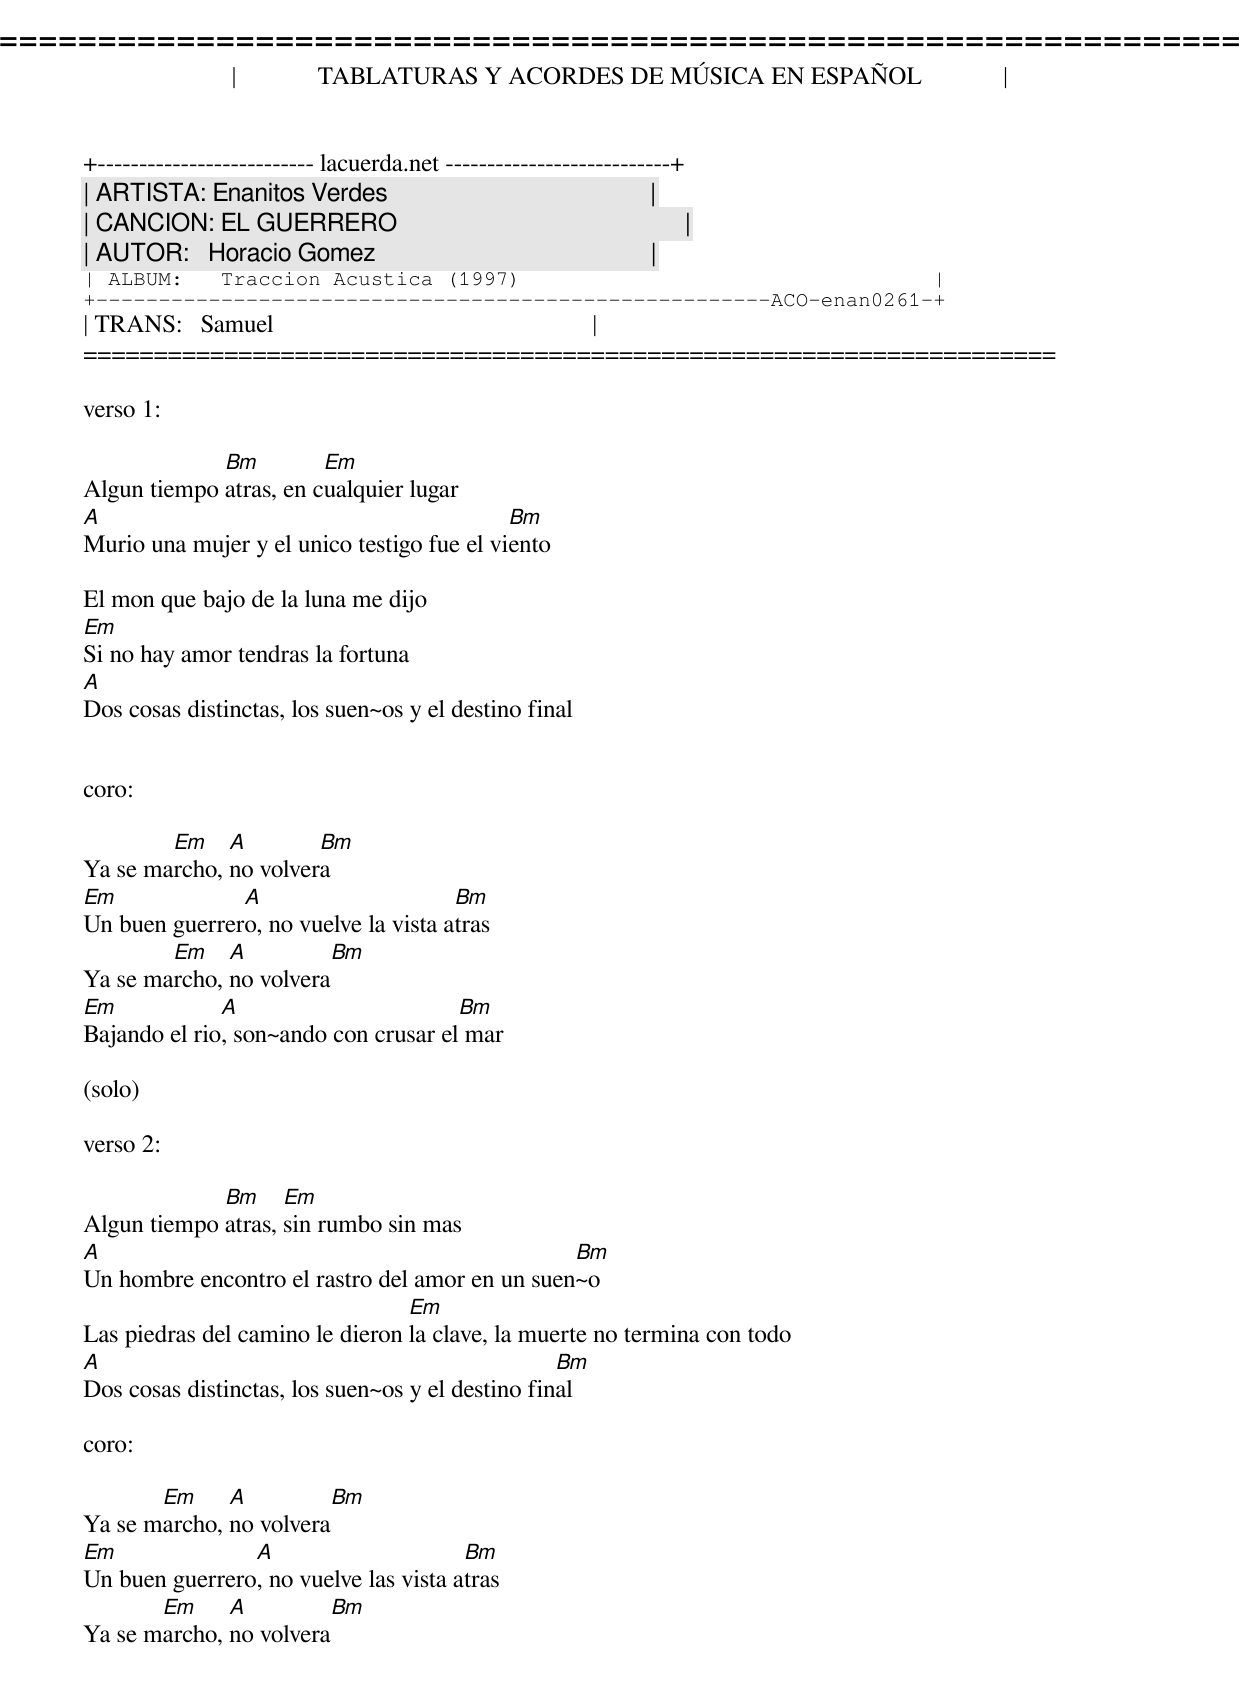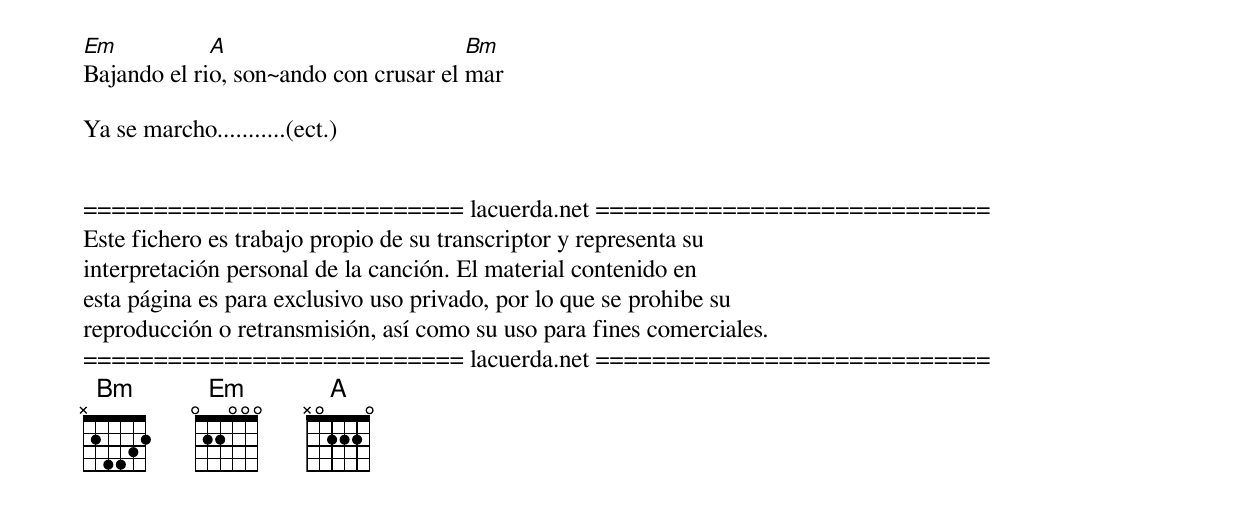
=====================================================================
|             TABLATURAS Y ACORDES DE MÚSICA EN ESPAÑOL             |
+-------------------------- lacuerda.net ---------------------------+
| ARTISTA: Enanitos Verdes                                          |
| CANCION: EL GUERRERO                                              |
| AUTOR:   Horacio Gomez                                            |
| ALBUM:   Traccion Acustica (1997)                                 |
+------------------------------------------------------ACO-enan0261-+
| TRANS:   Samuel                                                   |
=====================================================================

verso 1:

             Bm         Em
Algun tiempo atras, en cualquier lugar
A                                           Bm
Murio una mujer y el unico testigo fue el viento

El mon que bajo de la luna me dijo
Em
Si no hay amor tendras la fortuna
A
Dos cosas distinctas, los suen~os y el destino final


coro:

        Em    A        Bm
Ya se marcho, no volvera
Em             A                      Bm
Un buen guerrero, no vuelve la vista atras
        Em    A         Bm
Ya se marcho, no volvera
Em            A                       Bm
Bajando el rio, son~ando con crusar el mar

(solo)

verso 2:

             Bm     Em
Algun tiempo atras, sin rumbo sin mas
A                                               Bm
Un hombre encontro el rastro del amor en un suen~o
                                 Em
Las piedras del camino le dieron la clave, la muerte no termina con todo
A                                                 Bm
Dos cosas distinctas, los suen~os y el destino final

coro:

       Em     A         Bm
Ya se marcho, no volvera
Em              A                      Bm
Un buen guerrero, no vuelve las vista atras
       Em     A         Bm
Ya se marcho, no volvera
Em           A                         Bm
Bajando el rio, son~ando con crusar el mar

Ya se marcho...........(ect.)


=========================== lacuerda.net ============================
Este fichero es trabajo propio de su transcriptor y representa su
interpretación personal de la canción. El material contenido en
esta página es para exclusivo uso privado, por lo que se prohibe su
reproducción o retransmisión, así como su uso para fines comerciales.
=========================== lacuerda.net ============================
